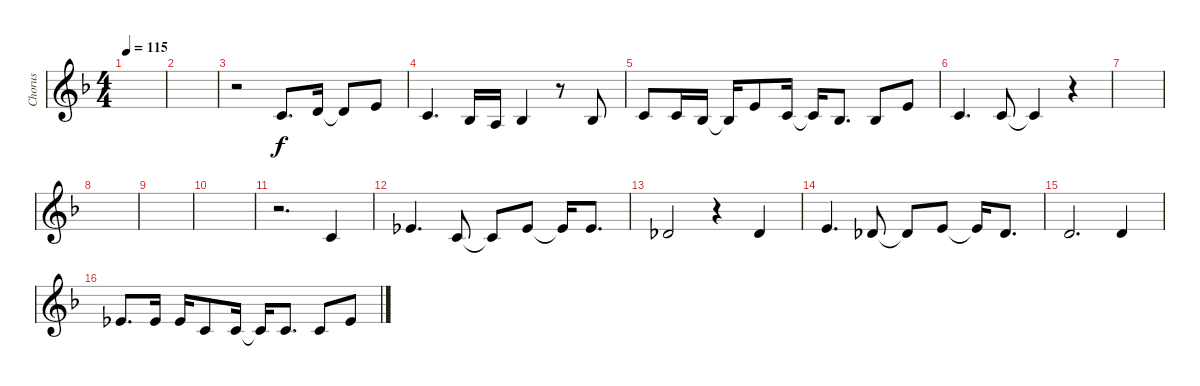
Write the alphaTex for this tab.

\track ("Chorus" "Chorus") {instrument synthvoice}
\staff {score}
\tuning (E5 B4 G4 D4 A3 E3) {hide}
\ts (4 4)
\tempo 115
\clef g2
\ks f
|
|
r.2 3.5.8{d} 0.4.16 0.4{t}.8 2.4.8 |
3.5.4{d} 1.5.16 0.5.16 1.5.4 r.8 1.5.8 |
3.5.8 3.5.16 1.5.16 1.5{t}.16 2.4.8 3.5.16 3.5{t}.16 1.5.8{d} 1.5.8 2.4.8 |
3.5.4{d} 3.5.8 3.5{t}.4 r.4 |
|
|
|
|
r.2{d} 3.5.4 |
1.4.4{d} 3.5.8 3.5{t}.8 1.4.8 1.4{t}.16 1.4.8{d} |
4.5.2 r.4 4.5.4 |
2.4.4{d} 4.5.8 4.5{t}.8 2.4.8 2.4{t}.16 4.5.8{d} |
0.4.2{d} 0.4.4 |
1.4.8{d} 1.4.16 1.4.16 3.5.8 3.5.16 3.5{t}.16 3.5.8{d} 3.5.8 1.4.8
